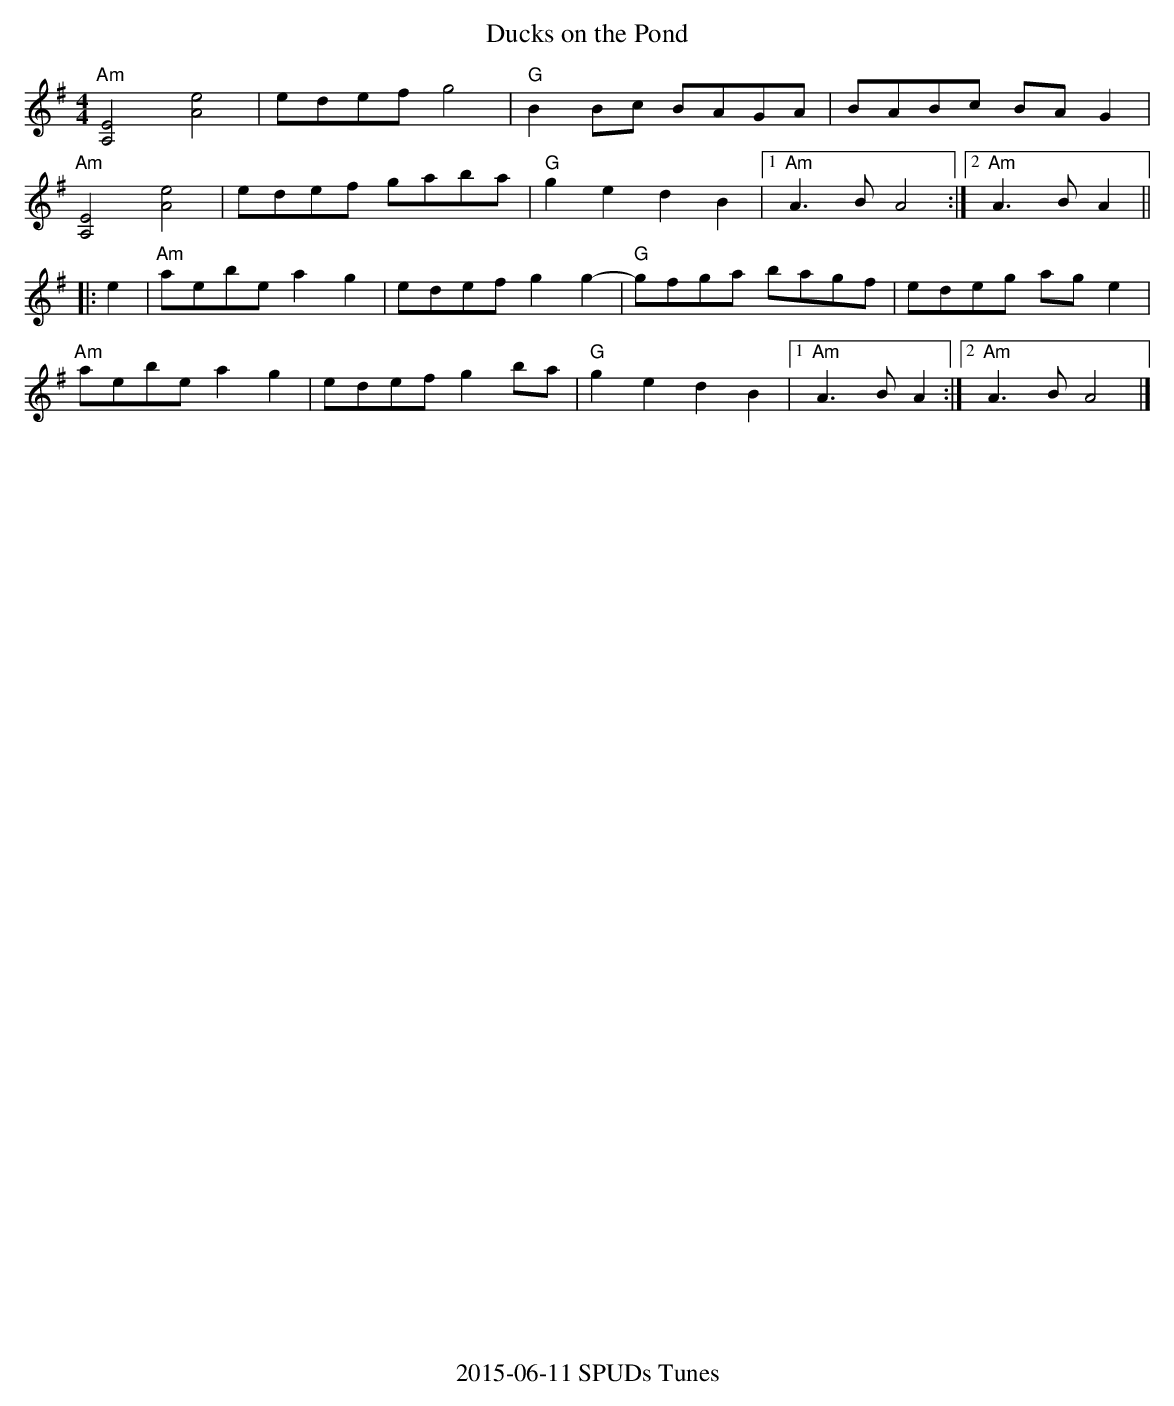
X:1
T:Ducks on the Pond
M:4/4
L:1/8
K:G
"Am"[A,4E4] [A4e4] | edef g4 | "G" B2 Bc BAGA | BABc BA G2 |
"Am"[A,4E4] [A4e4] | edef gaba | "G"g2 e2 d2 B2 |1"Am"A2>B2 A4 :|2"Am"A2>B2 A2||
|:e2|"Am"aebea2g2|edef g2 g2-|"G"gfga bagf|edeg ag e2|
"Am"aebea2g2|edef g2 ba|"G" g2e2d2B2|1"Am"A2>B2 A2:|2"Am"A2>B2 A4|]
